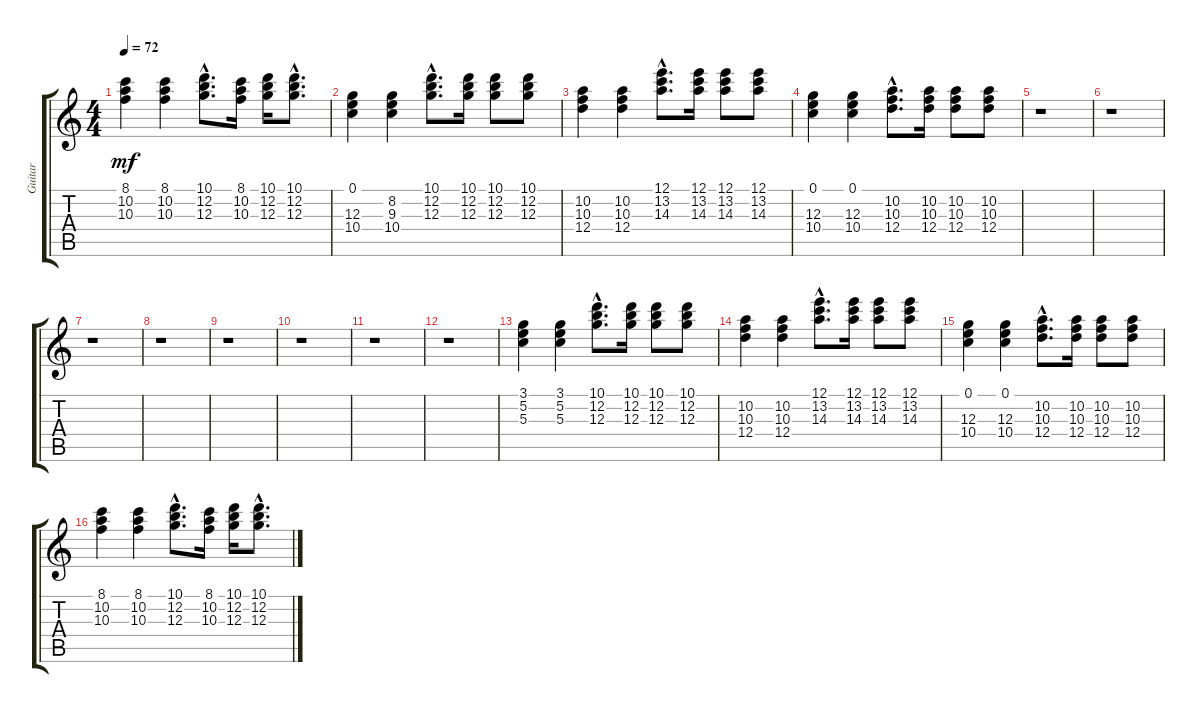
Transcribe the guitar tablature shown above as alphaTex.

\track ("Guitar" "Guitar") {instrument acousticguitarsteel}
\staff {score tabs}
\tuning (E4 B3 G3 D3 A2 E2) {hide}
\ts (4 4)
\tempo 72
\clef g2
\ks c
(8.1 10.2 10.3).4{dy mf} (8.1 10.2 10.3).4 (10.1{hac} 12.2{hac} 12.3{hac}).8{d} (8.1 10.2 10.3).16 (10.1 12.2 12.3).16 (10.1{hac} 12.2{hac} 12.3{hac}).8{d} |
(0.1 12.3 10.4).4 (8.2 9.3 10.4).4 (10.1{hac} 12.2{hac} 12.3{hac}).8{d} (10.1 12.2 12.3).16 (10.1 12.2 12.3).8 (10.1 12.2 12.3).8 |
(10.2 10.3 12.4).4 (10.2 10.3 12.4).4 (12.1{hac} 13.2{hac} 14.3{hac}).8{d} (12.1 13.2 14.3).16 (12.1 13.2 14.3).8 (12.1 13.2 14.3).8 |
(0.1 12.3 10.4).4 (0.1 12.3 10.4).4 (10.2{hac} 10.3{hac} 12.4{hac}).8{d} (10.2 10.3 12.4).16 (10.2 10.3 12.4).8 (10.2 10.3 12.4).8 |
r.1 |
r.1 |
r.1 |
r.1 |
r.1 |
r.1 |
r.1 |
r.1 |
(3.1 5.2 5.3).4 (3.1 5.2 5.3).4 (10.1{hac} 12.2{hac} 12.3{hac}).8{d} (10.1 12.2 12.3).16 (10.1 12.2 12.3).8 (10.1 12.2 12.3).8 |
(10.2 10.3 12.4).4 (10.2 10.3 12.4).4 (12.1{hac} 13.2{hac} 14.3{hac}).8{d} (12.1 13.2 14.3).16 (12.1 13.2 14.3).8 (12.1 13.2 14.3).8 |
(0.1 12.3 10.4).4 (0.1 12.3 10.4).4 (10.2{hac} 10.3{hac} 12.4{hac}).8{d} (10.2 10.3 12.4).16 (10.2 10.3 12.4).8 (10.2 10.3 12.4).8 |
(8.1 10.2 10.3).4 (8.1 10.2 10.3).4 (10.1{hac} 12.2{hac} 12.3{hac}).8{d} (8.1 10.2 10.3).16 (10.1 12.2 12.3).16 (10.1{hac} 12.2{hac} 12.3{hac}).8{d}
